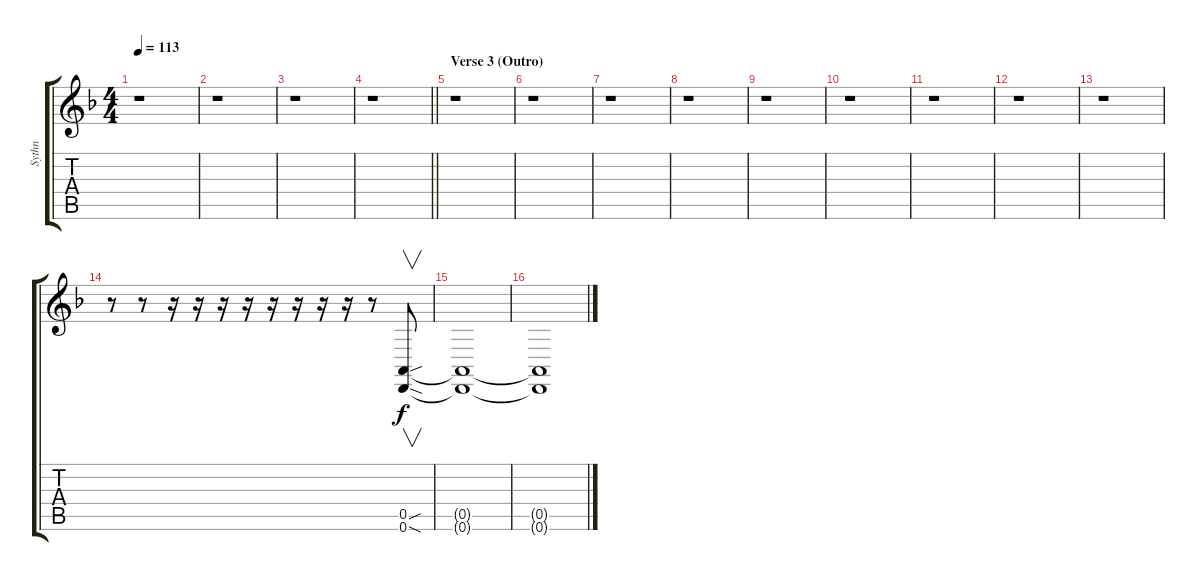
\track ("Sythn" "Sythn") {instrument pad3polysynth}
\staff {score tabs}
\tuning (E4 B3 G3 D3 A2 D2) {hide}
\ts (4 4)
\tempo 113
\clef g2
\ks f
r.1{dy p} |
r.1 |
r.1 |
\barLineRight lightlight
r.1 |
\section ("" "Verse 3 (Outro)")
r.1 |
r.1 |
r.1 |
r.1 |
r.1 |
r.1 |
r.1 |
r.1 |
r.1 |
r.8 r.8 r.16 r.16 r.16 r.16 r.16 r.16 r.16 r.16 r.8 (0.5{sou} 0.6{sod}).8{v dy f volume 12 instrument gunshot} |
(0.5{t} 0.6{t}).1 |
(0.5{t} 0.6{t}).1
